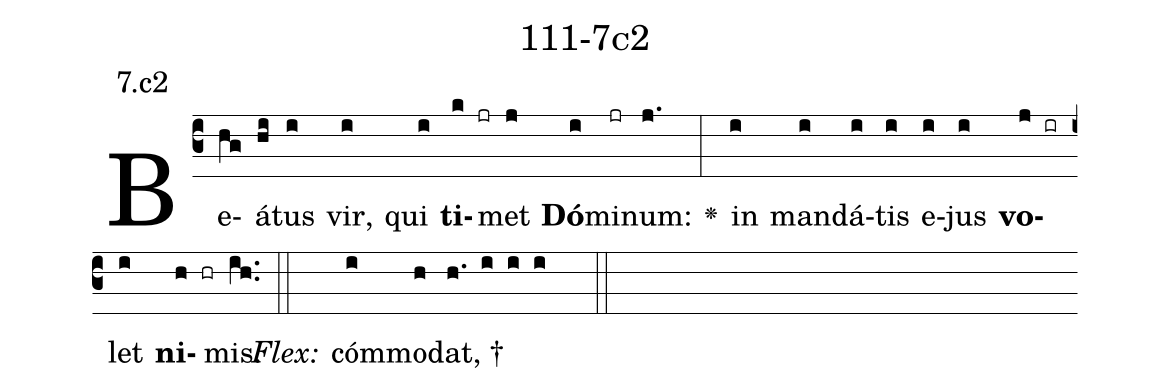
name: 111-7c2;
annotation: 7.c2;
%%
(c3)Be(hg)á(hi)tus(i) vir,(i) qui(i) <b>ti</b>(k jr)met(j) <b>Dó</b>(i)mi(jr)num:(j.) <v>\greheightstar</v>(:) in(i) man(i)dá(i)tis(i) e(i)jus(i) <b>vo</b>(j ir)let(i) <b>ni</b>(h hr)mis.(ih..) (::)
<i>Flex:</i>()  cóm(i)mo(h)dat, †(h. i i i  ::)

%E(i) u(i) o(j) u(i) a(h) e.(ih..) (::)
